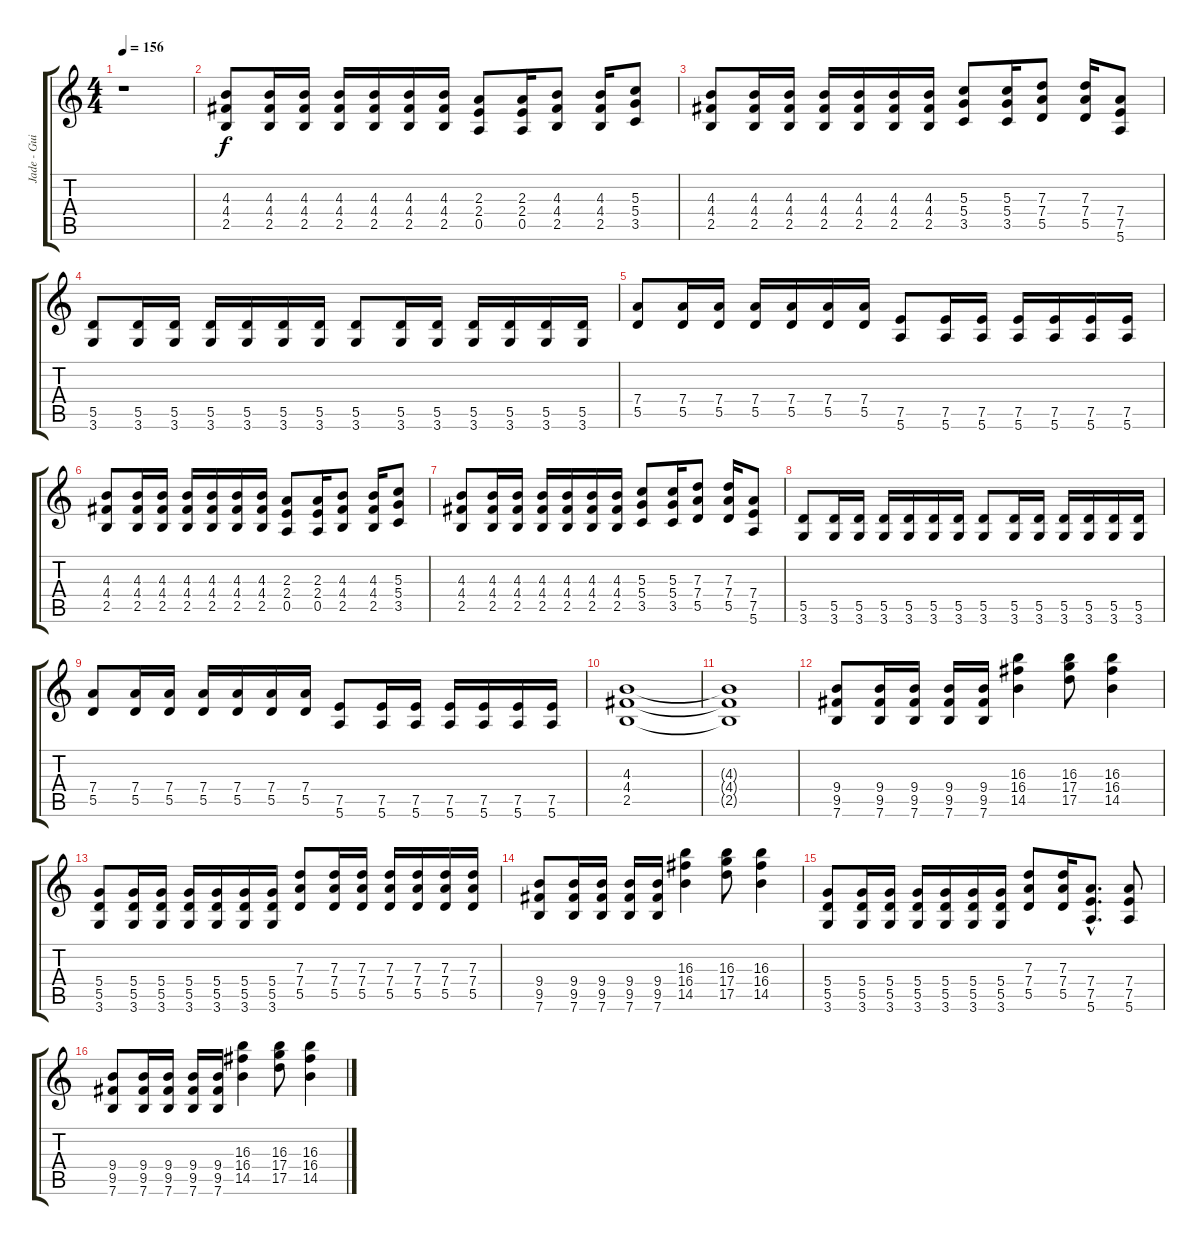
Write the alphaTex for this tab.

\track ("Jade - Guitar" "Jade - Gui") {instrument overdrivenguitar}
\staff {score tabs}
\tuning (E4 B3 G3 D3 A2 E2) {hide}
\ts (4 4)
\tempo 156
\clef g2
\ks c
r.1{dy f instrument overdrivenguitar} |
(4.3 4.4 2.5).8 (4.3 4.4 2.5).16 (4.3 4.4 2.5).16 (4.3 4.4 2.5).16 (4.3 4.4 2.5).16 (4.3 4.4 2.5).16 (4.3 4.4 2.5).16 (2.3 2.4 0.5).8 (2.3 2.4 0.5).16 (4.3 4.4 2.5).8 (4.3 4.4 2.5).16 (5.3 5.4 3.5).8 |
(4.3 4.4 2.5).8 (4.3 4.4 2.5).16 (4.3 4.4 2.5).16 (4.3 4.4 2.5).16 (4.3 4.4 2.5).16 (4.3 4.4 2.5).16 (4.3 4.4 2.5).16 (5.3 5.4 3.5).8 (5.3 5.4 3.5).16 (7.3 7.4 5.5).8 (7.3 7.4 5.5).16 (7.4 7.5 5.6).8 |
(5.5 3.6).8 (5.5 3.6).16 (5.5 3.6).16 (5.5 3.6).16 (5.5 3.6).16 (5.5 3.6).16 (5.5 3.6).16 (5.5 3.6).8 (5.5 3.6).16 (5.5 3.6).16 (5.5 3.6).16 (5.5 3.6).16 (5.5 3.6).16 (5.5 3.6).16 |
(7.4 5.5).8 (7.4 5.5).16 (7.4 5.5).16 (7.4 5.5).16 (7.4 5.5).16 (7.4 5.5).16 (7.4 5.5).16 (7.5 5.6).8 (7.5 5.6).16 (7.5 5.6).16 (7.5 5.6).16 (7.5 5.6).16 (7.5 5.6).16 (7.5 5.6).16 |
(4.3 4.4 2.5).8 (4.3 4.4 2.5).16 (4.3 4.4 2.5).16 (4.3 4.4 2.5).16 (4.3 4.4 2.5).16 (4.3 4.4 2.5).16 (4.3 4.4 2.5).16 (2.3 2.4 0.5).8 (2.3 2.4 0.5).16 (4.3 4.4 2.5).8 (4.3 4.4 2.5).16 (5.3 5.4 3.5).8 |
(4.3 4.4 2.5).8 (4.3 4.4 2.5).16 (4.3 4.4 2.5).16 (4.3 4.4 2.5).16 (4.3 4.4 2.5).16 (4.3 4.4 2.5).16 (4.3 4.4 2.5).16 (5.3 5.4 3.5).8 (5.3 5.4 3.5).16 (7.3 7.4 5.5).8 (7.3 7.4 5.5).16 (7.4 7.5 5.6).8 |
(5.5 3.6).8 (5.5 3.6).16 (5.5 3.6).16 (5.5 3.6).16 (5.5 3.6).16 (5.5 3.6).16 (5.5 3.6).16 (5.5 3.6).8 (5.5 3.6).16 (5.5 3.6).16 (5.5 3.6).16 (5.5 3.6).16 (5.5 3.6).16 (5.5 3.6).16 |
(7.4 5.5).8 (7.4 5.5).16 (7.4 5.5).16 (7.4 5.5).16 (7.4 5.5).16 (7.4 5.5).16 (7.4 5.5).16 (7.5 5.6).8 (7.5 5.6).16 (7.5 5.6).16 (7.5 5.6).16 (7.5 5.6).16 (7.5 5.6).16 (7.5 5.6).16 |
(4.3 4.4 2.5).1 |
(4.3{t} 4.4{t} 2.5{t}).1 |
(9.4 9.5 7.6).8 (9.4 9.5 7.6).16 (9.4 9.5 7.6).16 (9.4 9.5 7.6).16 (9.4 9.5 7.6).16 (16.3 16.4 14.5).4 (16.3 17.4 17.5).8 (16.3 16.4 14.5).4 |
(5.4 5.5 3.6).8 (5.4 5.5 3.6).16 (5.4 5.5 3.6).16 (5.4 5.5 3.6).16 (5.4 5.5 3.6).16 (5.4 5.5 3.6).16 (5.4 5.5 3.6).16 (7.3 7.4 5.5).8 (7.3 7.4 5.5).16 (7.3 7.4 5.5).16 (7.3 7.4 5.5).16 (7.3 7.4 5.5).16 (7.3 7.4 5.5).16 (7.3 7.4 5.5).16 |
(9.4 9.5 7.6).8 (9.4 9.5 7.6).16 (9.4 9.5 7.6).16 (9.4 9.5 7.6).16 (9.4 9.5 7.6).16 (16.3 16.4 14.5).4 (16.3 17.4 17.5).8 (16.3 16.4 14.5).4 |
(5.4 5.5 3.6).8 (5.4 5.5 3.6).16 (5.4 5.5 3.6).16 (5.4 5.5 3.6).16 (5.4 5.5 3.6).16 (5.4 5.5 3.6).16 (5.4 5.5 3.6).16 (7.3 7.4 5.5).8 (7.3 7.4 5.5).16 (7.4{hac} 7.5{hac} 5.6{hac}).8{d} (7.4 7.5 5.6).8 |
(9.4 9.5 7.6).8 (9.4 9.5 7.6).16 (9.4 9.5 7.6).16 (9.4 9.5 7.6).16 (9.4 9.5 7.6).16 (16.3 16.4 14.5).4 (16.3 17.4 17.5).8 (16.3 16.4 14.5).4
